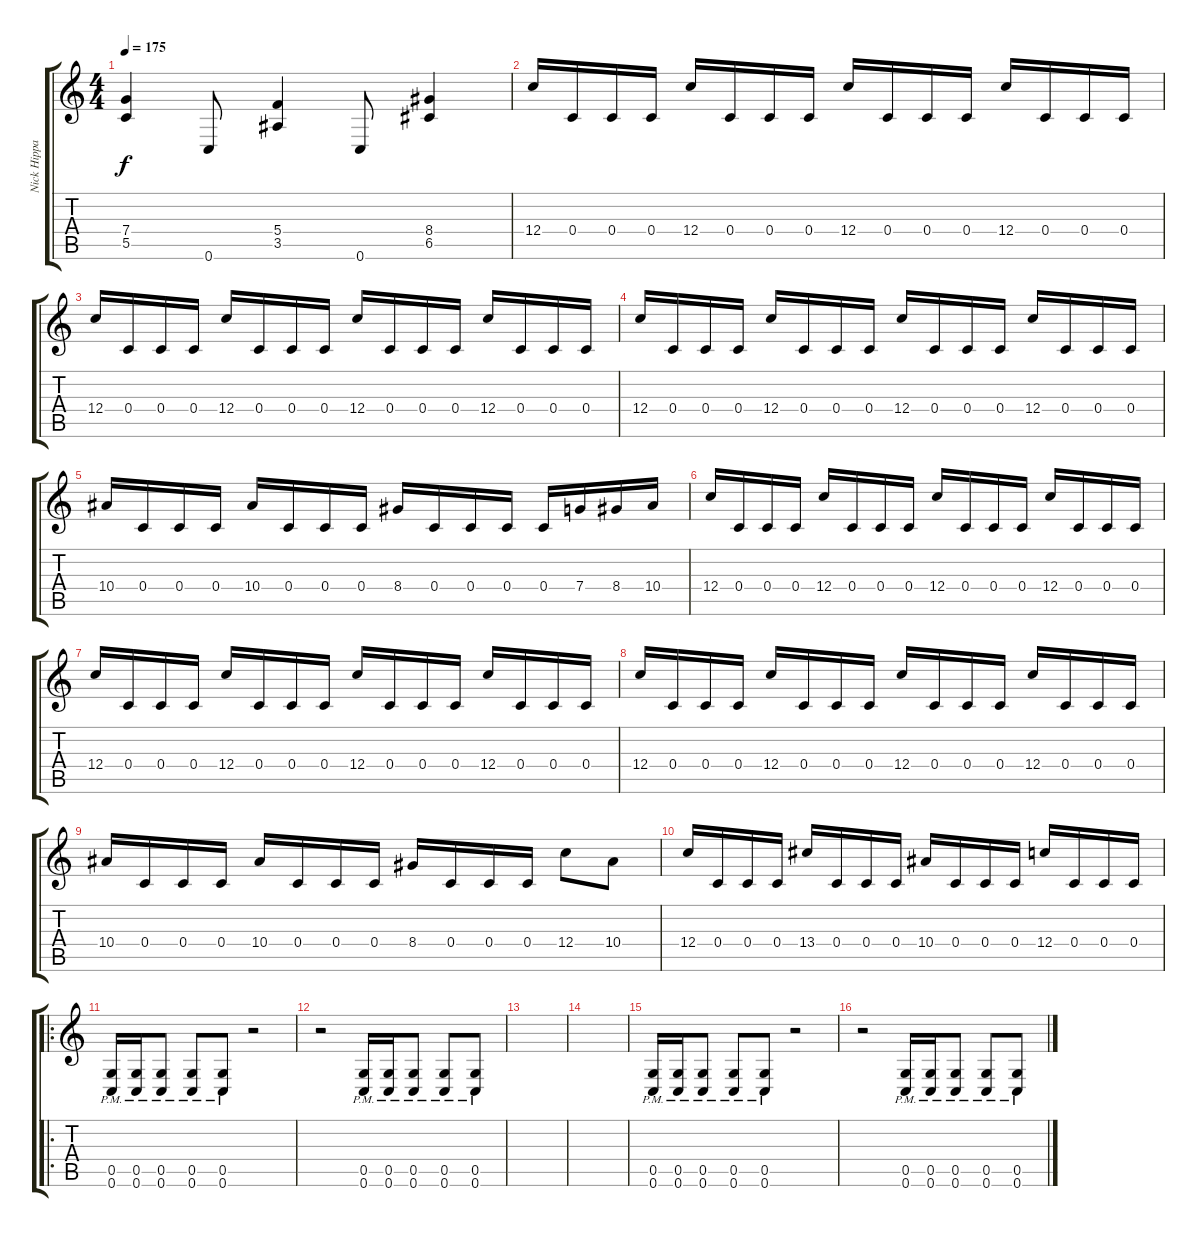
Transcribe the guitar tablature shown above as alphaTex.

\track ("Nick Hippa" "Nick Hippa") {instrument distortionguitar}
\staff {score tabs}
\tuning (D4 A3 F3 C3 G2 C2) {hide}
\ts (4 4)
\tempo 175
\clef g2
\ks c
(7.4 5.5).4{dy f} 0.6.8 (5.4 3.5).4 0.6.8 (8.4 6.5).4 |
12.4.16 0.4.16 0.4.16 0.4.16 12.4.16 0.4.16 0.4.16 0.4.16 12.4.16 0.4.16 0.4.16 0.4.16 12.4.16 0.4.16 0.4.16 0.4.16 |
12.4.16 0.4.16 0.4.16 0.4.16 12.4.16 0.4.16 0.4.16 0.4.16 12.4.16 0.4.16 0.4.16 0.4.16 12.4.16 0.4.16 0.4.16 0.4.16 |
12.4.16 0.4.16 0.4.16 0.4.16 12.4.16 0.4.16 0.4.16 0.4.16 12.4.16 0.4.16 0.4.16 0.4.16 12.4.16 0.4.16 0.4.16 0.4.16 |
10.4.16 0.4.16 0.4.16 0.4.16 10.4.16 0.4.16 0.4.16 0.4.16 8.4.16 0.4.16 0.4.16 0.4.16 0.4.16 7.4.16 8.4.16 10.4.16 |
12.4.16 0.4.16 0.4.16 0.4.16 12.4.16 0.4.16 0.4.16 0.4.16 12.4.16 0.4.16 0.4.16 0.4.16 12.4.16 0.4.16 0.4.16 0.4.16 |
12.4.16 0.4.16 0.4.16 0.4.16 12.4.16 0.4.16 0.4.16 0.4.16 12.4.16 0.4.16 0.4.16 0.4.16 12.4.16 0.4.16 0.4.16 0.4.16 |
12.4.16 0.4.16 0.4.16 0.4.16 12.4.16 0.4.16 0.4.16 0.4.16 12.4.16 0.4.16 0.4.16 0.4.16 12.4.16 0.4.16 0.4.16 0.4.16 |
10.4.16 0.4.16 0.4.16 0.4.16 10.4.16 0.4.16 0.4.16 0.4.16 8.4.16 0.4.16 0.4.16 0.4.16 12.4.8 10.4.8 |
12.4.16 0.4.16 0.4.16 0.4.16 13.4.16 0.4.16 0.4.16 0.4.16 10.4.16 0.4.16 0.4.16 0.4.16 12.4.16 0.4.16 0.4.16 0.4.16 |
\ro
(0.5{pm} 0.6{pm}).16 (0.5{pm} 0.6{pm}).16 (0.5{pm} 0.6{pm}).8 (0.5{pm} 0.6{pm}).8 (0.5{pm} 0.6{pm}).8 r.2 |
r.2 (0.5{pm} 0.6{pm}).16 (0.5{pm} 0.6{pm}).16 (0.5{pm} 0.6{pm}).8 (0.5{pm} 0.6{pm}).8 (0.5{pm} 0.6{pm}).8 |
|
|
(0.5{pm} 0.6{pm}).16 (0.5{pm} 0.6{pm}).16 (0.5{pm} 0.6{pm}).8 (0.5{pm} 0.6{pm}).8 (0.5{pm} 0.6{pm}).8 r.2 |
r.2 (0.5{pm} 0.6{pm}).16 (0.5{pm} 0.6{pm}).16 (0.5{pm} 0.6{pm}).8 (0.5{pm} 0.6{pm}).8 (0.5{pm} 0.6{pm}).8
